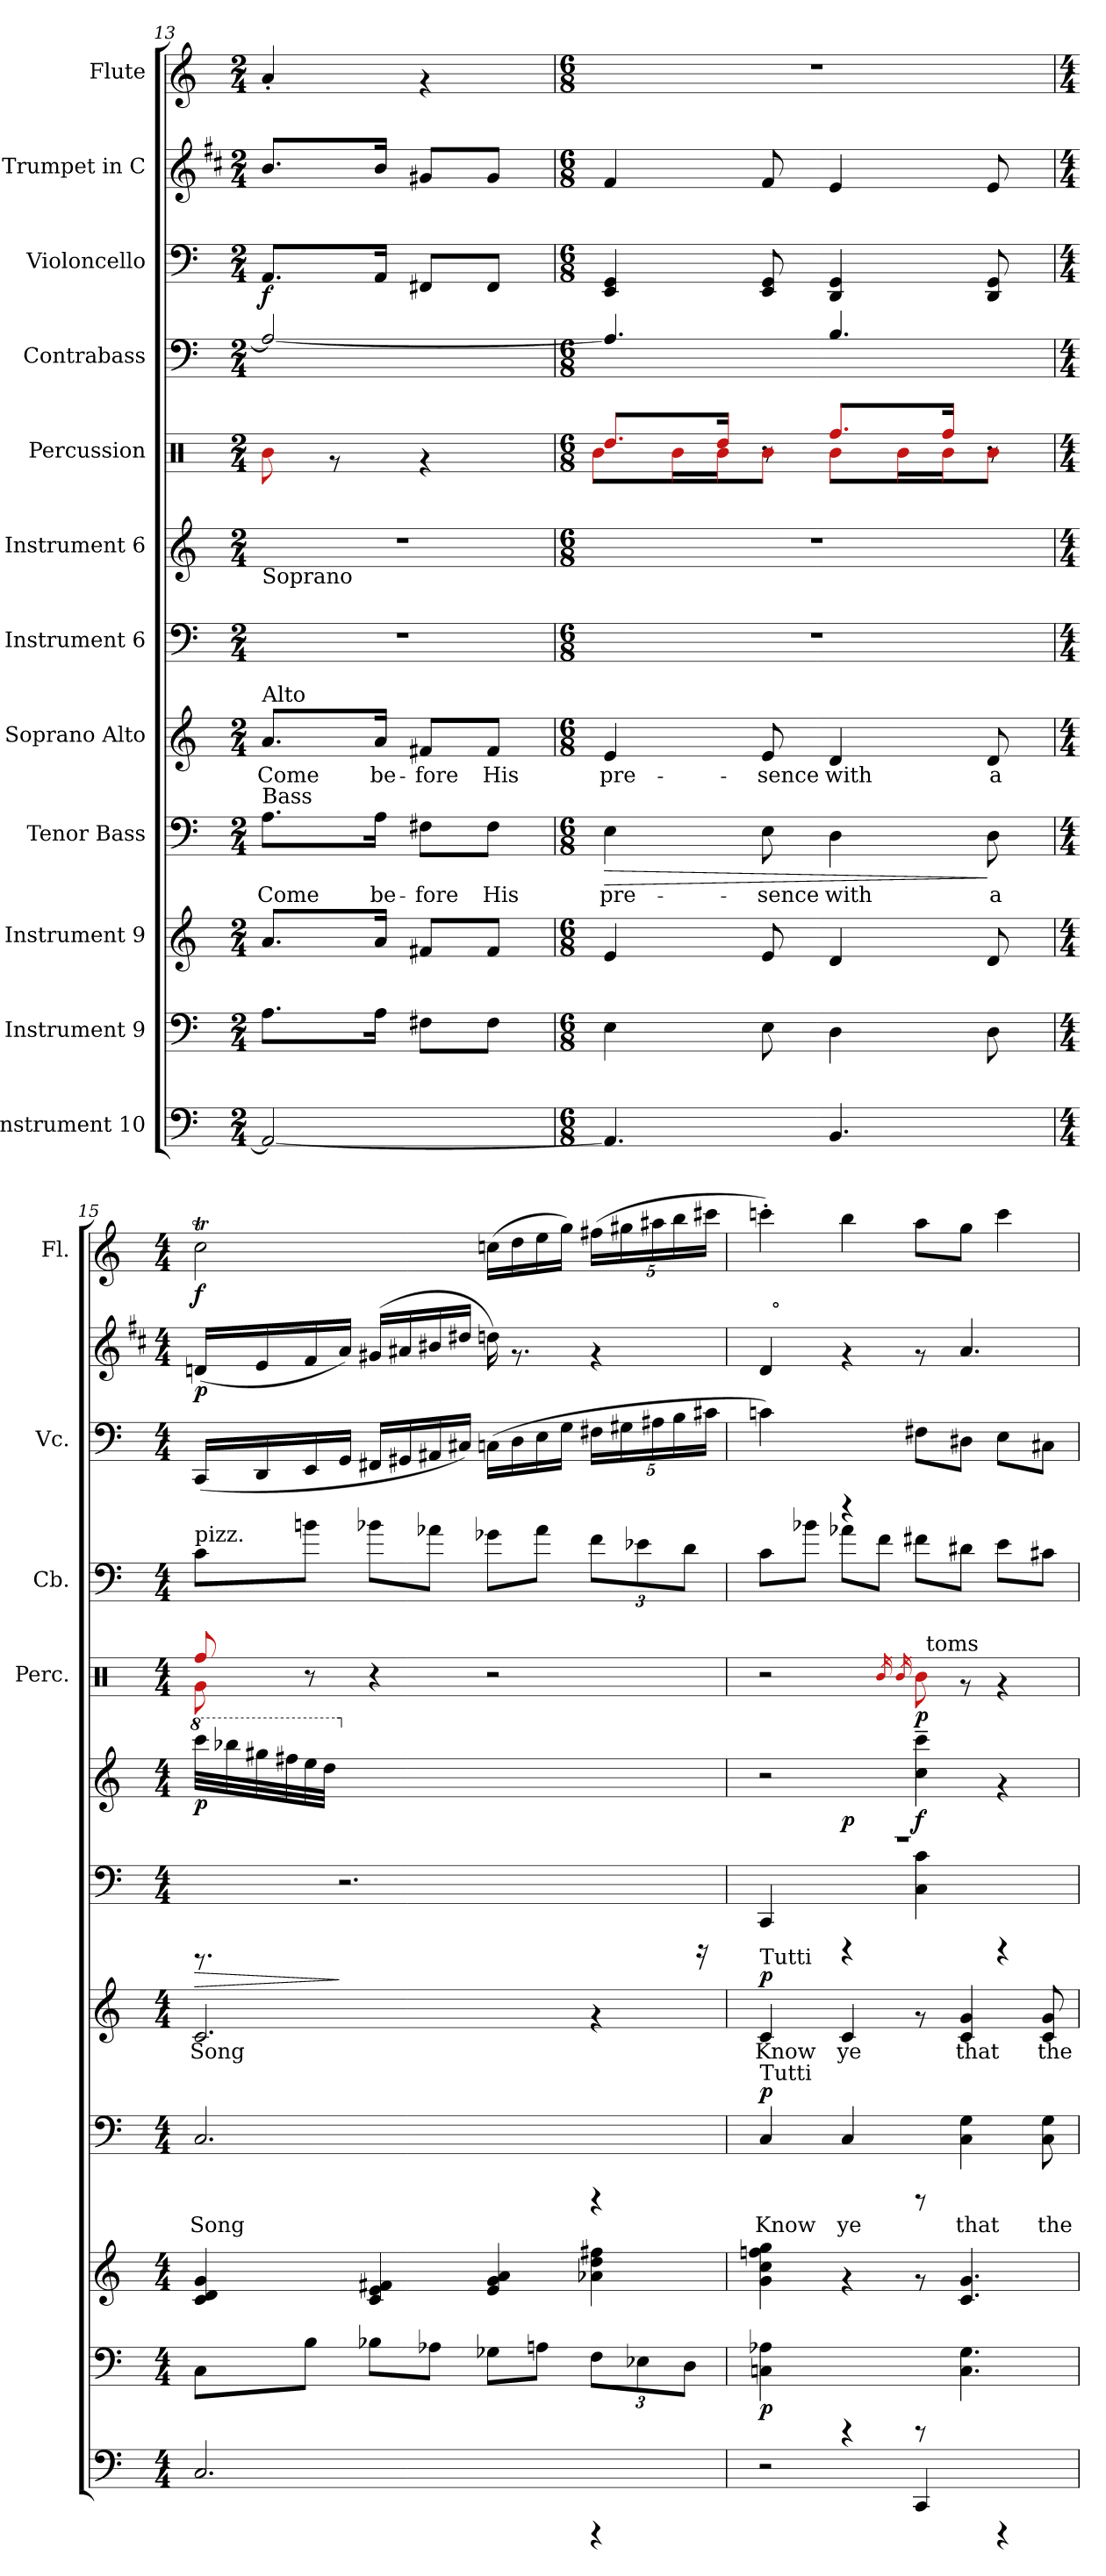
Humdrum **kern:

**kern	**kern	**dynam	**kern	**kern	**text	**dynam	**kern	**text	**dynam	**kern	**dynam	**kern	**dynam	**kern	**dynam	**kern	**kern	**dynam	**kern	**dynam	**kern	**dynam
*part12	*part11	*part11	*part10	*part9	*part9	*part9	*part8	*part8	*part8	*part7	*part7	*part6	*part6	*part5	*part5	*part4	*part3	*part3	*part2	*part2	*part1	*part1
*staff12	*staff11	*staff11	*staff10	*staff9	*staff9	*staff9	*staff8	*staff8	*staff8	*staff7	*staff7	*staff6	*staff6	*staff5	*staff5	*staff4	*staff3	*staff3	*staff2	*staff2	*staff1	*staff1
*I"Instrument 10	*I"Instrument 9	*	*I"Instrument 9	*I"Tenor  Bass	*	*	*I"Soprano  Alto	*	*	*I"Instrument 6	*	*I"Instrument 6	*	*I"Percussion	*	*I"Contrabass	*I"Violoncello	*	*I"Trumpet in C	*	*I"Flute	*
*	*	*	*	*	*	*	*	*	*	*	*	*	*	*I'Perc.	*	*I'Cb.	*I'Vc.	*	*	*	*I'Fl.	*
*clefF4	*clefF4	*	*clefG2	*clefF4	*	*	*clefG2	*	*	*clefF4	*	*clefG2	*	*clefX	*	*clefF4	*clefF4	*	*clefG2	*	*clefG2	*
*	*	*	*	*	*	*	*	*	*	*	*	*	*	*	*	*ITrd7c12	*	*	*ITrd1c2	*	*	*
*k[]	*k[]	*	*k[]	*k[]	*	*	*k[]	*	*	*k[]	*	*k[]	*	*	*	*k[]	*k[]	*	*k[]	*	*k[]	*
*C:	*C:	*	*C:	*C:	*	*	*C:	*	*	*C:	*	*C:	*	*	*	*C:	*C:	*	*C:	*	*C:	*
*M2/4	*M2/4	*	*M2/4	*M2/4	*	*	*M2/4	*	*	*M2/4	*	*M2/4	*	*M2/4	*	*M2/4	*M2/4	*	*M2/4	*	*M2/4	*
=13	=13	=13	=13	=13	=13	=13	=13	=13	=13	=13	=13	=13	=13	=13	=13	=13	=13	=13	=13	=13	=13	=13
!	!	!	!	!	!	!	!	!	!	!	!	!LO:TX:b:t=Soprano	!	!	!	!	!	!	!	!	!	!
!	!	!	!	!	!	!	!LO:TX:a:t=Alto	!	!	!	!	!	!	!	!	!	!	!	!	!	!	!
!	!	!	!	!LO:TX:a:t=Bass	!	!	!	!	!	!	!	!	!	!	!	!	!	!	!	!	!	!
!	!	!	!	!	!LO:LY:a:cj	!	!	!LO:LY:b:cj	!	!	!	!	!	!	!	!	!	!LO:DY:b	!	!	!	!
2AA/_<	8.A\L	.	8.a/L	8.A\L	Come	.	8.a/L	Come	.	2r	.	2r	.	8b\	.	2AA/_<	8.AA/L	f	8.a/L	.	4a'>/	.
.	.	.	.	.	.	.	.	.	.	.	.	.	.	8rf	.	.	.	.	.	.	.	.
!	!	!	!	!	!LO:LY:a:cj	!	!	!LO:LY:b:cj	!	!	!	!	!	!	!	!	!	!	!	!	!	!
.	16A\J	.	16a/J	16A\J	be-	.	16a/J	be-	.	.	.	.	.	.	.	.	16AA/J	.	16a/J	.	.	.
!	!	!	!	!	!LO:LY:a:cj	!	!	!LO:LY:b:cj	!	!	!	!	!	!	!	!	!	!	!	!	!	!
.	8F#X\L	.	8f#X/L	8F#X\L	-fore	.	8f#X/L	-fore	.	.	.	.	.	4rf	.	.	8FF#X/L	.	8f#X/L	.	4rf	.
!	!	!	!	!	!LO:LY:a:cj	!	!	!LO:LY:b:cj	!	!	!	!	!	!	!	!	!	!	!	!	!	!
.	8F#\J	.	8f#/J	8F#\J	His	.	8f#/J	His	.	.	.	.	.	.	.	.	8FF#/J	.	8f#/J	.	.	.
=14	=14	=14	=14	=14	=14	=14	=14	=14	=14	=14	=14	=14	=14	=14	=14	=14	=14	=14	=14	=14	=14	=14
*M6/8	*M6/8	*	*M6/8	*M6/8	*	*	*M6/8	*	*	*M6/8	*	*M6/8	*	*M6/8	*	*M6/8	*M6/8	*	*M6/8	*	*M6/8	*
!	!	!	!	!	!	!	!	!	!	!	!	!	!	!LO:TX:a:t=toms	!	!	!	!	!	!	!	!
!	!	!	!	!	!LO:LY:a:cj	!LO:HP:b	!	!LO:LY:b:cj	!	!	!	!	!	!	!	!	!	!	!	!	!	!
*	*	*	*	*	*	*	*	*	*	*	*	*	*	*^	*	*	*	*	*	*	*	*
4.AA/]	4E\	.	4e/	4E\	pre-	>	4e/	pre-	.	2.r	.	2.r	.	8.dd/L	8b\L	.	4.AA/]	4GG/ 4EE/	.	4e/	.	2.r	.
.	.	.	.	.	.	.	.	.	.	.	.	.	.	.	16b\	.	.	.	.	.	.	.	.
.	.	.	.	.	.	.	.	.	.	.	.	.	.	16dd/J	16b\	.	.	.	.	.	.	.	.
!	!	!	!	!	!LO:LY:a:cj	!	!	!LO:LY:b:cj	!	!	!	!	!	!	!	!	!	!	!	!	!	!	!
.	8E\	.	8e/	8E\	-sence	.	8e/	-sence	.	.	.	.	.	8ra	8b\J	.	.	8GG/ 8EE/	.	8e/	.	.	.
!	!	!	!	!	!LO:LY:a:cj	!	!	!LO:LY:b:cj	!	!	!	!	!	!	!	!	!	!	!	!	!	!	!
4.BB/	4D\	.	4d/	4D\	with	.	4d/	with	.	.	.	.	.	8.ff/L	8b\L	.	4.BB/	4GG/ 4DD/	.	4d/	.	.	.
.	.	.	.	.	.	.	.	.	.	.	.	.	.	.	16b\	.	.	.	.	.	.	.	.
.	.	.	.	.	.	.	.	.	.	.	.	.	.	16ff/J	16b\	.	.	.	.	.	.	.	.
!	!	!	!	!	!LO:LY:a:cj	!	!	!LO:LY:b:cj	!	!	!	!	!	!	!	!	!	!	!	!	!	!	!
.	8D\	.	8d/	8D\	a	]	8d/	a	.	.	.	.	.	8ra	8b\J	.	.	8GG/ 8DD/	.	8d/	.	.	.
!!LO:PB:g=z
=15	=15	=15	=15	=15	=15	=15	=15	=15	=15	=15	=15	=15	=15	=15	=15	=15	=15	=15	=15	=15	=15	=15	=15
*M4/4	*M4/4	*	*M4/4	*M4/4	*	*	*M4/4	*	*	*M4/4	*	*M4/4	*	*M4/4	*	*	*M4/4	*M4/4	*	*M4/4	*	*M4/4	*
!	!	!	!	!	!LO:LY:a:cj	!	!	!LO:LY:b:cj	!	!	!LO:HP:b	!	!	!	!	!	!	!	!	!	!	!	!
*	*	*	*	*	*	*	*	*	*	*	*	*8va	*	*	*	*	*	*	*	*	*	*	*
!	!	!	!	!	!	!	!	!	!	!	!	!	!	!	!	!	!LO:TX:a:t=pizz.	!	!	!	!	!	!
!	!	!	!	!	!	!	!	!	!	!	!	!	!LO:DY:b	!	!	!	!	!	!	!	!LO:DY:b	!	!LO:DY:b
2.C/	8C\L	.	4g/ 4c/ 4d/	2.C/	Song	.	2.c/	Song	.	8.rBBBB	>	32cccc\L	p	8ff/	8g\	.	8C\L	(<16CC/L	.	(<16cn/L	p	2ccT\	f
.	.	.	.	.	.	.	.	.	.	.	.	32bbb-X\	.	.	.	.	.	.	.	.	.	.	.
.	.	.	.	.	.	.	.	.	.	.	.	32ggg#X\	.	.	.	.	.	16DD/	.	16d/	.	.	.
.	.	.	.	.	.	.	.	.	.	.	.	32fff#X\	.	.	.	.	.	.	.	.	.	.	.
.	8B\J	.	.	.	.	.	.	.	.	.	.	32eee\	.	8ra	2..ryy	.	8Bn\J	16EE/	.	16e/	.	.	.
.	.	.	.	.	.	.	.	.	.	.	.	32ddd\J	.	.	.	.	.	.	.	.	.	.	.
*	*	*	*	*	*	*	*	*	*	*	*	*X8va	*	*	*	*	*	*	*	*	*	*	*
.	.	.	.	.	.	.	.	.	.	2.r	]	2ryy	.	.	.	.	.	16GG/J	.	16g/J)	.	.	.
.	8B-X\L	.	4e/ 4c/ 4f#X/	.	.	.	.	.	.	.	.	.	.	4ra	.	.	8B-X\L	16FF#X/L	.	(>16f#X/L	.	.	.
.	.	.	.	.	.	.	.	.	.	.	.	.	.	.	.	.	.	16GG#X/	.	16g#X/	.	.	.
.	8A-X\J	.	.	.	.	.	.	.	.	.	.	.	.	.	.	.	8A-X\J	16AA#X/	.	16a#X/	.	.	.
.	.	.	.	.	.	.	.	.	.	.	.	.	.	.	.	.	.	16C#X/J)	.	16cc#X/J	.	.	.
.	8G-X\L	.	4g/ 4e/ 4a/	.	.	.	.	.	.	.	.	.	.	2r	.	.	8G-X\L	(>16Cn\L	.	16ccn\)	.	(>16ccn\L	.
.	.	.	.	.	.	.	.	.	.	.	.	.	.	.	.	.	.	16D\	.	8.rf	.	16dd\	.
.	8An\J	.	.	.	.	.	.	.	.	.	.	.	.	.	.	.	8A-\J	16E\	.	.	.	16ee\	.
.	.	.	.	.	.	.	.	.	.	.	.	4ryy	.	.	.	.	.	16G\J	.	.	.	16gg\J)	.
*	*Xbrackettup	*	*	*	*	*	*	*	*	*	*	*	*	*	*	*	*Xbrackettup	*Xbrackettup	*	*	*	*Xbrackettup	*
4rCCC	12F\L	.	4ff#X\ 4dd\ 4a-X\	4rCCC	.	.	4rf	.	.	.	.	.	.	.	.	.	12F\L	20F#X\L	.	4rf	.	(>20ff#X\L	.
.	.	.	.	.	.	.	.	.	.	.	.	.	.	.	.	.	.	20G#X\	.	.	.	20gg#X\	.
.	12E-X\	.	.	.	.	.	.	.	.	.	.	.	.	.	.	.	12E-X\	.	.	.	.	.	.
.	.	.	.	.	.	.	.	.	.	.	.	.	.	.	.	.	.	20A#X\	.	.	.	20aa#X\	.
.	.	.	.	.	.	.	.	.	.	.	.	.	.	.	.	.	.	20B\	.	.	.	20bb\	.
.	12D\J	.	.	.	.	.	.	.	.	.	.	.	.	.	.	.	12D\J	.	.	.	.	.	.
.	.	.	.	.	.	.	.	.	.	16rCCC	.	16ryy	.	.	.	.	.	.	.	.	.	.	.
.	.	.	.	.	.	.	.	.	.	.	.	.	.	.	.	.	.	20c#X\J	.	.	.	20ccc#X:\J	.
=16	=16	=16	=16	=16	=16	=16	=16	=16	=16	=16	=16	=16	=16	=16	=16	=16	=16	=16	=16	=16	=16	=16	=16
!	!	!	!	!	!	!	!LO:TX:a:t=Tutti	!	!	!	!	!	!	!	!	!	!	!	!	!	!	!	!
!	!	!	!	!LO:TX:a:t=Tutti	!	!	!	!	!	!	!	!	!	!	!	!	!	!	!	!	!	!	!
!	!	!LO:DY:b	!	!	!LO:LY:a:cj	!LO:DY:a	!	!LO:LY:b:cj	!LO:DY:a	!	!	!	!	!	!	!	!	!	!	!	!	!	!
*	*	*	*	*	*	*	*	*	*	*^	*	*	*	*	*	*	*	*	*	*^	*	*	*
2r	4A-X\ 4Cn\	p	4ffn\ 4cc\ 4g\ 4gg\	4C/	Know	p	4c/	Know	p	1r	4CC/	.	2r	.	2r	2ryy	.	8C\L	4cn\)	.	4c>/	64ryy	.	4cccn'>\)	.
!	!	!	!	!	!	!	!	!	!	!	!	!	!	!	!	!	!	!	!	!	!	!LO:TX:a:t=˚	!	!	!
.	.	.	.	.	.	.	.	.	.	.	.	.	.	.	.	.	.	.	.	.	.	2ryy	.	.	.
.	.	.	.	.	.	.	.	.	.	.	.	.	.	.	.	.	.	8B-X\J	.	.	.	.	.	.	.
!	!	!	!	!	!LO:LY:a:cj	!	!	!LO:LY:b:cj	!	!	!	!LO:DY:a	!	!	!	!	!	!	!	!	!	!	!	!	!
.	4rCCC	.	4rf	4C/	ye	.	4c/	ye	.	.	4rCCC	p	.	.	.	.	.	8A-X\L	4rCCC	.	4rf	.	.	4bb\	.
.	.	.	.	.	.	.	.	.	.	.	.	.	.	.	.	.	.	8F\J	.	.	.	.	.	.	.
.	.	.	.	.	.	.	.	.	.	.	.	.	.	.	16qbn/	.	.	.	.	.	.	.	.	.	.
.	.	.	.	.	.	.	.	.	.	.	.	.	.	.	16qbn/	.	.	.	.	.	.	.	.	.	.
!	!	!	!	!	!	!	!	!	!	!	!	!LO:DY:a	!	!	!	!	!LO:DY:b	!	!	!	!	!	!	!	!
4CC/	8rCCC	.	8rf	8rCCC	.	.	8rf	.	.	.	4c\ 4C\	f	4cc\~> 4ccc\~>	.	8b\	64ryy	p	8F#X\L	8F#X\L	.	8rf	.	.	8aa\L	.
!	!	!	!	!	!	!	!	!	!	!	!	!	!	!	!	!LO:TX:a:t=toms	!	!	!	!	!	!	!	!	!
.	.	.	.	.	.	.	.	.	.	.	.	.	.	.	.	4ryy	.	.	.	.	.	4ryy	.	.	.
!	!	!	!	!	!LO:LY:a:cj	!	!	!LO:LY:b:cj	!	!	!	!	!	!	!	!	!	!	!	!	!	!	!	!	!
.	4.G\ 4.C\	.	4.g/ 4.c/	4G\ 4C\	that	.	4g/ 4c/	that	.	.	.	.	.	.	8rf	.	.	8D#X\J	8D#X\J	.	4.g/	.	.	8gg\J	.
4rCCC	.	.	.	.	.	.	.	.	.	.	4rCCC	.	4rf	.	4rf	.	.	8E\L	8E\L	.	.	.	.	4ccc\	.
.	.	.	.	.	.	.	.	.	.	.	.	.	.	.	.	8...ryy	.	.	.	.	.	8...ryy	.	.	.
!	!	!	!	!	!LO:LY:a:cj	!	!	!LO:LY:b:cj	!	!	!	!	!	!	!	!	!	!	!	!	!	!	!	!	!
.	.	.	.	8G\ 8C\	the	.	8g/ 8c/	the	.	.	.	.	.	.	.	.	.	8C#X\J	8C#X\J	.	.	.	.	.	.
*	*	*	*	*	*	*	*	*	*	*v	*v	*	*	*	*v	*v	*	*	*	*	*v	*v	*	*	*
=	=	=	=	=	=	=	=	=	=	=	=	=	=	=	=	=	=	=	=	=	=	=
*-	*-	*-	*-	*-	*-	*-	*-	*-	*-	*-	*-	*-	*-	*-	*-	*-	*-	*-	*-	*-	*-	*-
